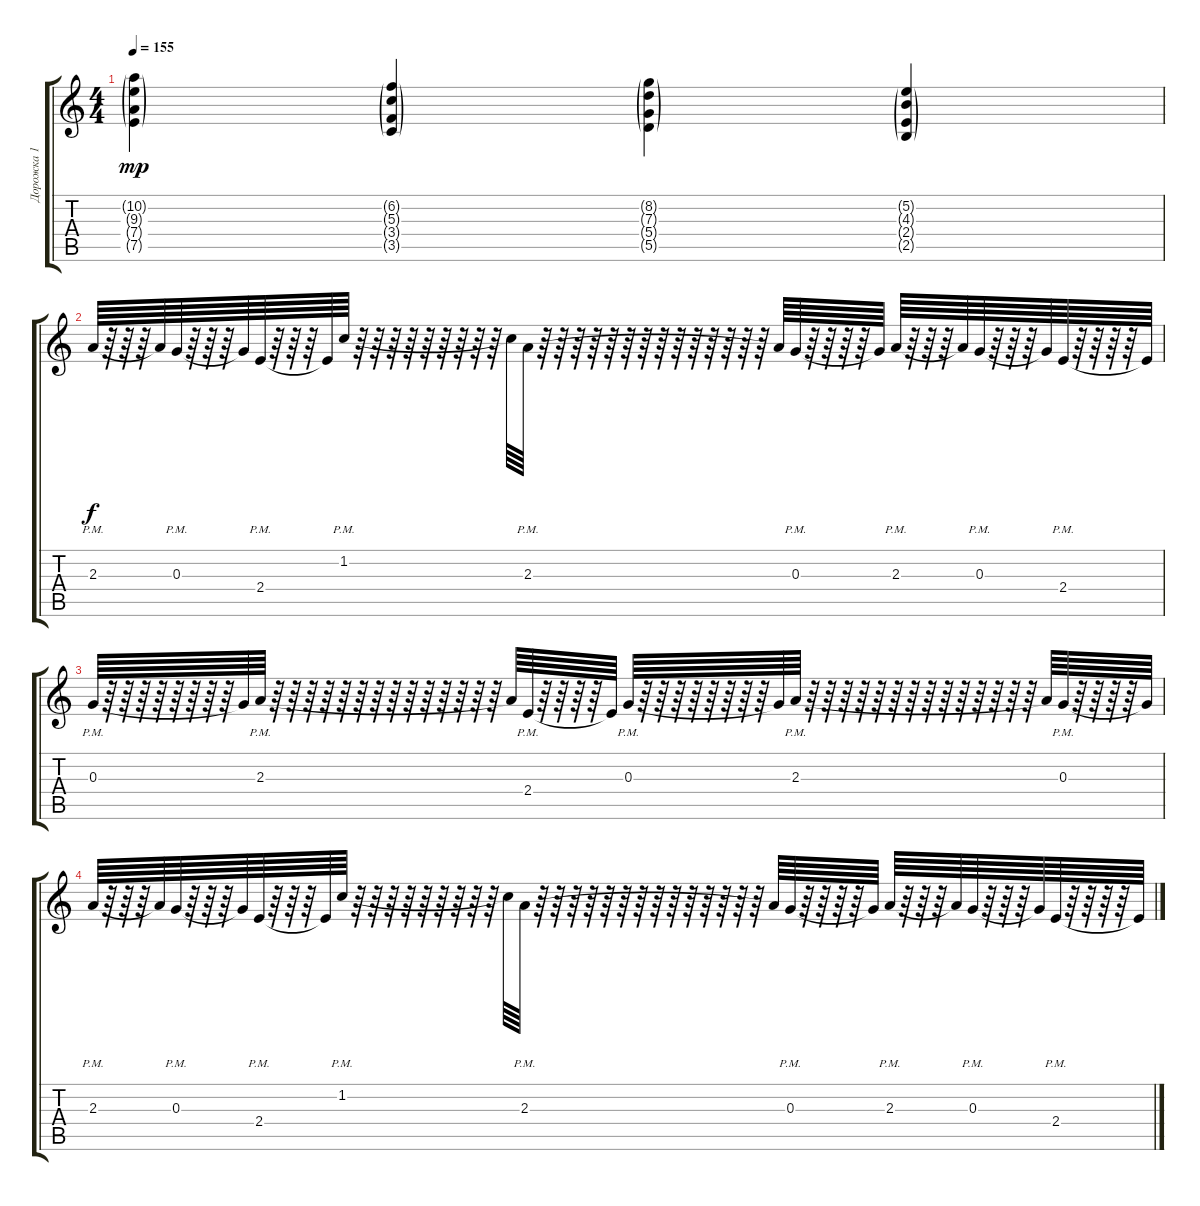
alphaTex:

\track ("Дорожка 1" "Дорожка 1") {instrument distortionguitar}
\staff {score tabs}
\tuning (E4 B3 G3 D3 A2 E2) {hide}
\ts (4 4)
\tempo 155
\clef g2
\ks c
(10.2{g} 9.3{g} 7.4{g} 7.5{g}).4{dy mp} (6.2{g} 5.3{g} 3.4{g} 3.5{g}).4 (8.2{g} 7.3{g} 5.4{g} 5.5{g}).4 (5.2{g} 4.3{g} 2.4{g} 2.5{g}).4 |
2.3{pm}.64{dy f} r.64 r.64 r.64 2.3{t}.64 0.3{pm}.64 r.64 r.64 r.64 0.3{t}.64 2.4{pm}.64 r.64 r.64 r.64 2.4{t}.64 1.2{pm}.64 r.64 r.64 r.64 r.64 r.64 r.64 r.64 r.64 r.64 1.2{t}.64 2.3{pm}.64 r.64 r.64 r.64 r.64 r.64 r.64 r.64 r.64 r.64 r.64 r.64 r.64 r.64 r.64 2.3{t}.64 0.3{pm}.64 r.64 r.64 r.64 r.64 0.3{t}.64 2.3{pm}.64 r.64 r.64 r.64 2.3{t}.64 0.3{pm}.64 r.64 r.64 r.64 0.3{t}.64 2.4{pm}.64 r.64 r.64 r.64 r.64 2.4{t}.64 |
0.3{pm}.64 r.64 r.64 r.64 r.64 r.64 r.64 r.64 r.64 0.3{t}.64 2.3{pm}.64 r.64 r.64 r.64 r.64 r.64 r.64 r.64 r.64 r.64 r.64 r.64 r.64 r.64 r.64 2.3{t}.64 2.4{pm}.64 r.64 r.64 r.64 r.64 2.4{t}.64 0.3{pm}.64 r.64 r.64 r.64 r.64 r.64 r.64 r.64 r.64 0.3{t}.64 2.3{pm}.64 r.64 r.64 r.64 r.64 r.64 r.64 r.64 r.64 r.64 r.64 r.64 r.64 r.64 r.64 2.3{t}.64 0.3{pm}.64 r.64 r.64 r.64 r.64 0.3{t}.64 |
2.3{pm}.64 r.64 r.64 r.64 2.3{t}.64 0.3{pm}.64 r.64 r.64 r.64 0.3{t}.64 2.4{pm}.64 r.64 r.64 r.64 2.4{t}.64 1.2{pm}.64 r.64 r.64 r.64 r.64 r.64 r.64 r.64 r.64 r.64 1.2{t}.64 2.3{pm}.64 r.64 r.64 r.64 r.64 r.64 r.64 r.64 r.64 r.64 r.64 r.64 r.64 r.64 r.64 2.3{t}.64 0.3{pm}.64 r.64 r.64 r.64 r.64 0.3{t}.64 2.3{pm}.64 r.64 r.64 r.64 2.3{t}.64 0.3{pm}.64 r.64 r.64 r.64 0.3{t}.64 2.4{pm}.64 r.64 r.64 r.64 r.64 2.4{t}.64
